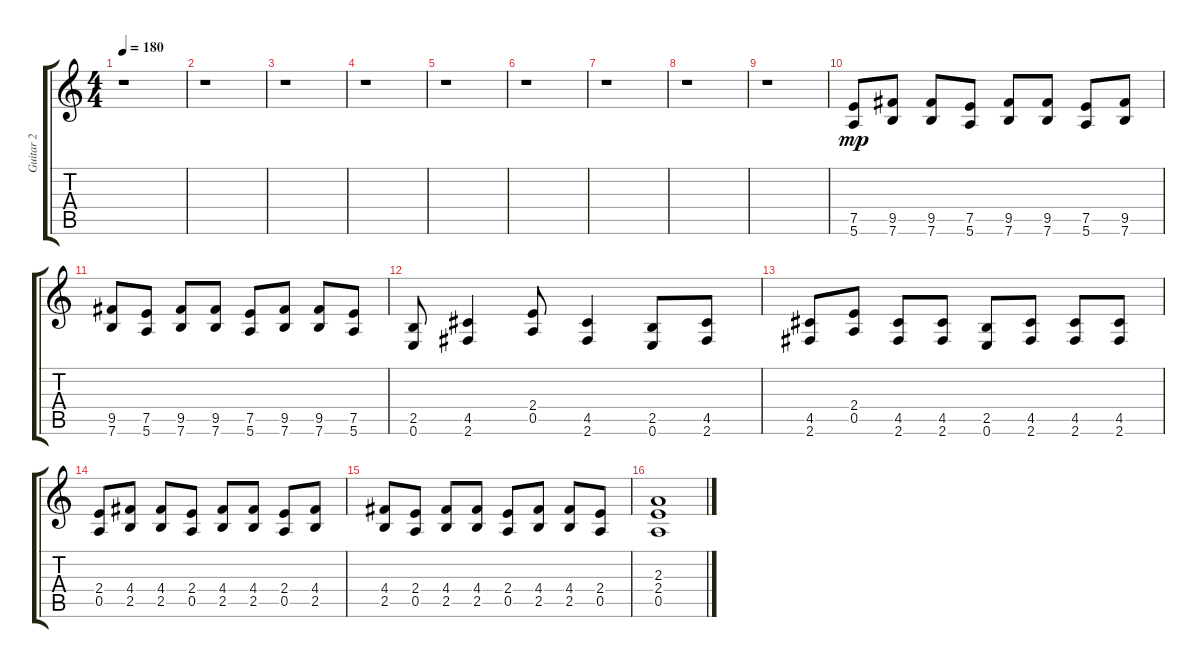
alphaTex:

\track ("Guitar 2" "Guitar 2") {instrument distortionguitar}
\staff {score tabs}
\tuning (E4 B3 G3 D3 A2 E2) {hide}
\ts (4 4)
\tempo 180
\clef g2
\ks c
r.1{dy mp instrument distortionguitar} |
r.1 |
r.1 |
r.1 |
r.1 |
r.1 |
r.1 |
r.1 |
r.1 |
(7.5 5.6).8 (9.5 7.6).8 (9.5 7.6).8 (7.5 5.6).8 (9.5 7.6).8 (9.5 7.6).8 (7.5 5.6).8 (9.5 7.6).8 |
(9.5 7.6).8 (7.5 5.6).8 (9.5 7.6).8 (9.5 7.6).8 (7.5 5.6).8 (9.5 7.6).8 (9.5 7.6).8 (7.5 5.6).8 |
(2.5 0.6).8 (4.5 2.6).4 (2.4 0.5).8 (4.5 2.6).4 (2.5 0.6).8 (4.5 2.6).8 |
(4.5 2.6).8 (2.4 0.5).8 (4.5 2.6).8 (4.5 2.6).8 (2.5 0.6).8 (4.5 2.6).8 (4.5 2.6).8 (4.5 2.6).8 |
(2.4 0.5).8 (4.4 2.5).8 (4.4 2.5).8 (2.4 0.5).8 (4.4 2.5).8 (4.4 2.5).8 (2.4 0.5).8 (4.4 2.5).8 |
(4.4 2.5).8 (2.4 0.5).8 (4.4 2.5).8 (4.4 2.5).8 (2.4 0.5).8 (4.4 2.5).8 (4.4 2.5).8 (2.4 0.5).8 |
(2.3 2.4 0.5).1
